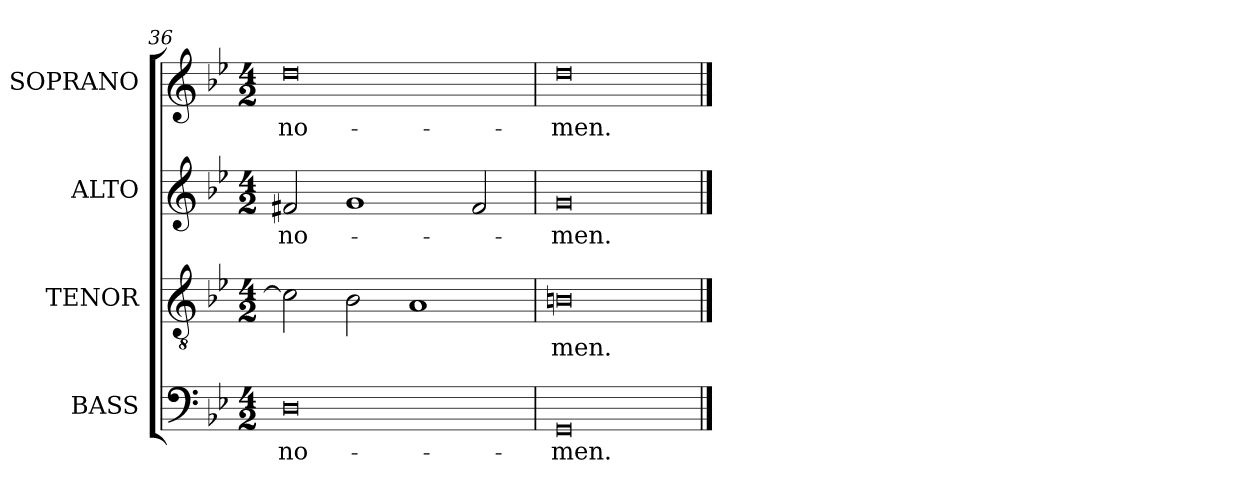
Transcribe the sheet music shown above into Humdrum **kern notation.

**kern	**text	**kern	**text	**kern	**text	**kern	**text
*part4	*part4	*part3	*part3	*part2	*part2	*part1	*part1
*staff4	*staff4	*staff3	*staff3	*staff2	*staff2	*staff1	*staff1
*I"BASS	*	*I"TENOR	*	*I"ALTO	*	*I"SOPRANO	*
*I'B.	*	*I'T.	*	*I'A.	*	*I'S.	*
*clefF4	*	*clefGv2	*	*clefG2	*	*clefG2	*
*	*	*ITrd7c12	*	*	*	*	*
*k[b-e-]	*	*k[b-e-]	*	*k[b-e-]	*	*k[b-e-]	*
*B-:	*	*B-:	*	*B-:	*	*B-:	*
*M4/2	*	*M4/2	*	*M4/2	*	*M4/2	*
=36	=36	=36	=36	=36	=36	=36	=36
!	!LO:LY:b:color=#000000	!	!	!	!	!	!
!	!	!	!	!	!LO:LY:b:color=#000000	!	!
!	!	!	!	!	!	!	!LO:LY:b:color=#000000
0Di	no-	2Ci\]	.	2f#Xi/	no-	0ddi	no-
.	.	2BB-i\	.	1gi	.	.	.
.	.	1AAi	.	.	.	.	.
.	.	.	.	2f#i/	.	.	.
=37	=37	=37	=37	=37	=37	=37	=37
!	!LO:LY:b:color=#000000	!	!	!	!	!	!
!	!	!	!LO:LY:b:color=#000000	!	!	!	!
!	!	!	!	!	!LO:LY:b:color=#000000	!	!
!	!	!	!	!	!	!	!LO:LY:b:color=#000000
0GGi	-men.	0BBni	-men.	0gi	-men.	0ddi	-men.
==	==	==	==	==	==	==	==
*-	*-	*-	*-	*-	*-	*-	*-
